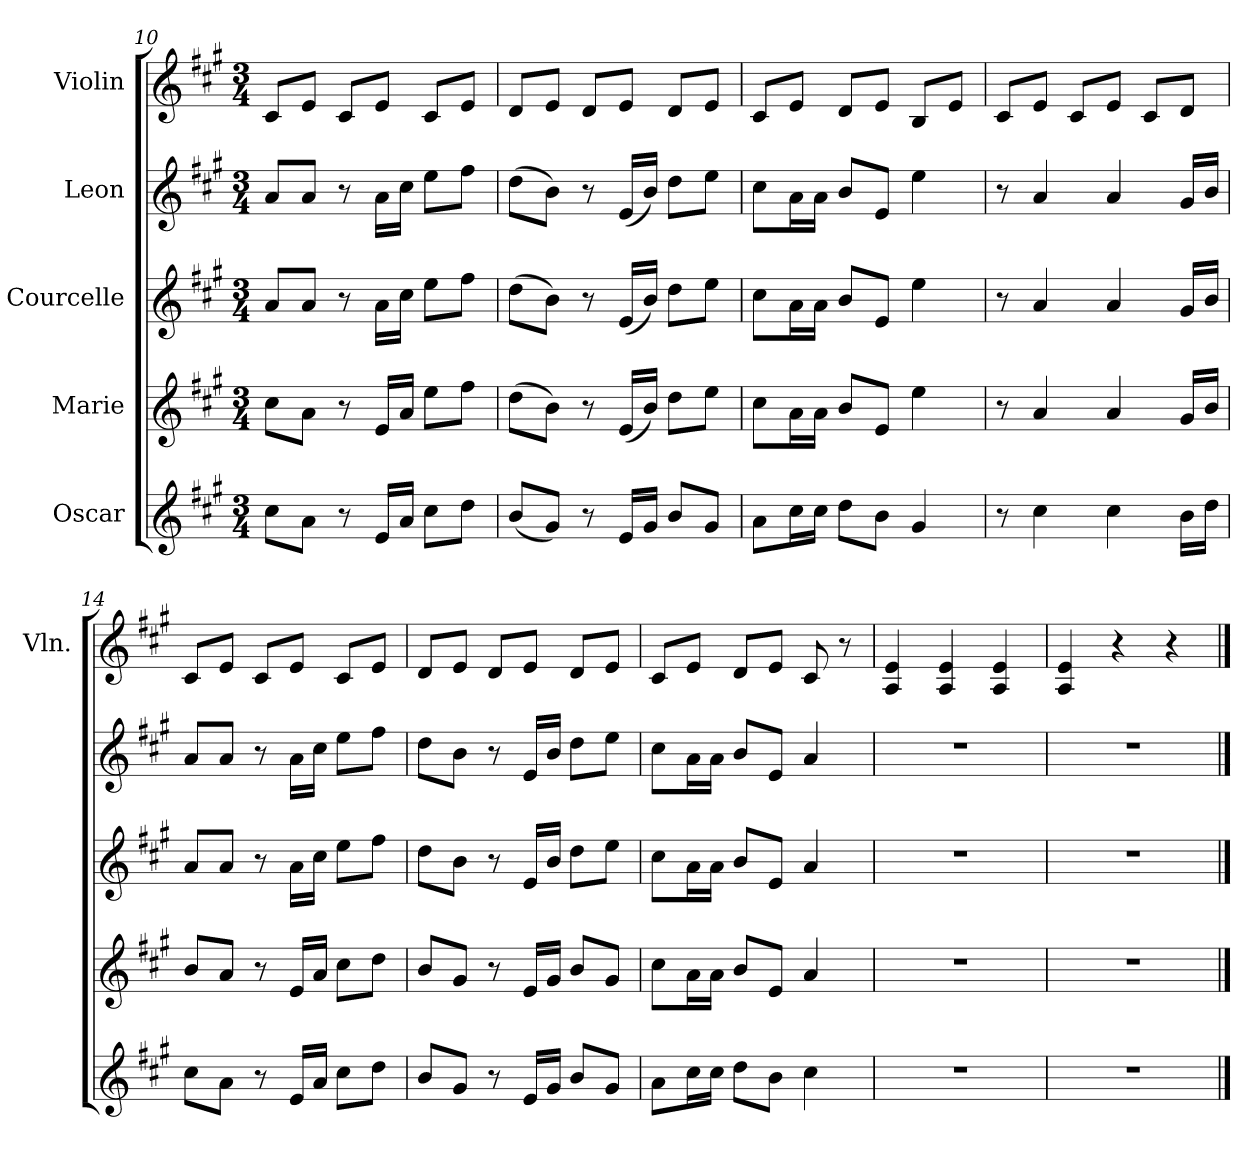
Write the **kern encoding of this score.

**kern	**kern	**kern	**kern	**kern
*part5	*part4	*part3	*part2	*part1
*staff5	*staff4	*staff3	*staff2	*staff1
*I"Oscar	*I"Marie	*I"Courcelle	*I"Leon	*I"Violin
*	*	*	*	*I'Vln.
*clefG2	*clefG2	*clefG2	*clefG2	*clefG2
*k[f#c#g#]	*k[f#c#g#]	*k[f#c#g#]	*k[f#c#g#]	*k[f#c#g#]
*M3/4	*M3/4	*M3/4	*M3/4	*M3/4
=10	=10	=10	=10	=10
8cc#\L	8cc#\L	8a/L	8a/L	8c#/L
8a\J	8a\J	8a/J	8a/J	8e/J
8r	8r	8r	8r	8c#/L
16e/LL	16e/LL	16a\LL	16a\LL	8e/J
16a/JJ	16a/JJ	16cc#\JJ	16cc#\JJ	.
8cc#\L	8ee\L	8ee\L	8ee\L	8c#/L
8dd\J	8ff#\J	8ff#\J	8ff#\J	8e/J
=11	=11	=11	=11	=11
(<8b/L	(>8dd\L	(>8dd\L	(>8dd\L	8d/L
8g#/J)	8b\J)	8b\J)	8b\J)	8e/J
8r	8r	8r	8r	8d/L
16e/LL	(<16e/LL	(<16e/LL	(<16e/LL	8e/J
16g#/JJ	16b/JJ)	16b/JJ)	16b/JJ)	.
8b/L	8dd\L	8dd\L	8dd\L	8d/L
8g#/J	8ee\J	8ee\J	8ee\J	8e/J
=12	=12	=12	=12	=12
8a\L	8cc#\L	8cc#\L	8cc#\L	8c#/L
16cc#\L	16a\L	16a\L	16a\L	8e/J
16cc#\JJ	16a\JJ	16a\JJ	16a\JJ	.
8dd\L	8b/L	8b/L	8b/L	8d/L
8b\J	8e/J	8e/J	8e/J	8e/J
4g#/	4ee\	4ee\	4ee\	8B/L
.	.	.	.	8e/J
!!LO:LB:g=z
=13	=13	=13	=13	=13
8r	8r	8r	8r	8c#/L
4cc#\	4a/	4a/	4a/	8e/J
.	.	.	.	8c#/L
4cc#\	4a/	4a/	4a/	8e/J
.	.	.	.	8c#/L
16b\LL	16g#/LL	16g#/LL	16g#/LL	8d/J
16dd\JJ	16b/JJ	16b/JJ	16b/JJ	.
=14	=14	=14	=14	=14
8cc#\L	8b/L	8a/L	8a/L	8c#/L
8a\J	8a/J	8a/J	8a/J	8e/J
8r	8r	8r	8r	8c#/L
16e/LL	16e/LL	16a\LL	16a\LL	8e/J
16a/JJ	16a/JJ	16cc#\JJ	16cc#\JJ	.
8cc#\L	8cc#\L	8ee\L	8ee\L	8c#/L
8dd\J	8dd\J	8ff#\J	8ff#\J	8e/J
=15	=15	=15	=15	=15
8b/L	8b/L	8dd\L	8dd\L	8d/L
8g#/J	8g#/J	8b\J	8b\J	8e/J
8r	8r	8r	8r	8d/L
16e/LL	16e/LL	16e/LL	16e/LL	8e/J
16g#/JJ	16g#/JJ	16b/JJ	16b/JJ	.
8b/L	8b/L	8dd\L	8dd\L	8d/L
8g#/J	8g#/J	8ee\J	8ee\J	8e/J
=16	=16	=16	=16	=16
8a\L	8cc#\L	8cc#\L	8cc#\L	8c#/L
16cc#\L	16a\L	16a\L	16a\L	8e/J
16cc#\JJ	16a\JJ	16a\JJ	16a\JJ	.
8dd\L	8b/L	8b/L	8b/L	8d/L
8b\J	8e/J	8e/J	8e/J	8e/J
4cc#\	4a/	4a/	4a/	8c#/
.	.	.	.	8r
=17	=17	=17	=17	=17
2.r	2.r	2.r	2.r	4A/ 4e/
.	.	.	.	4A/ 4e/
.	.	.	.	4A/ 4e/
!!LO:PB:g=z
=18	=18	=18	=18	=18
2.r	2.r	2.r	2.r	4A/ 4e/
.	.	.	.	4r
.	.	.	.	4r
==	==	==	==	==
*-	*-	*-	*-	*-
